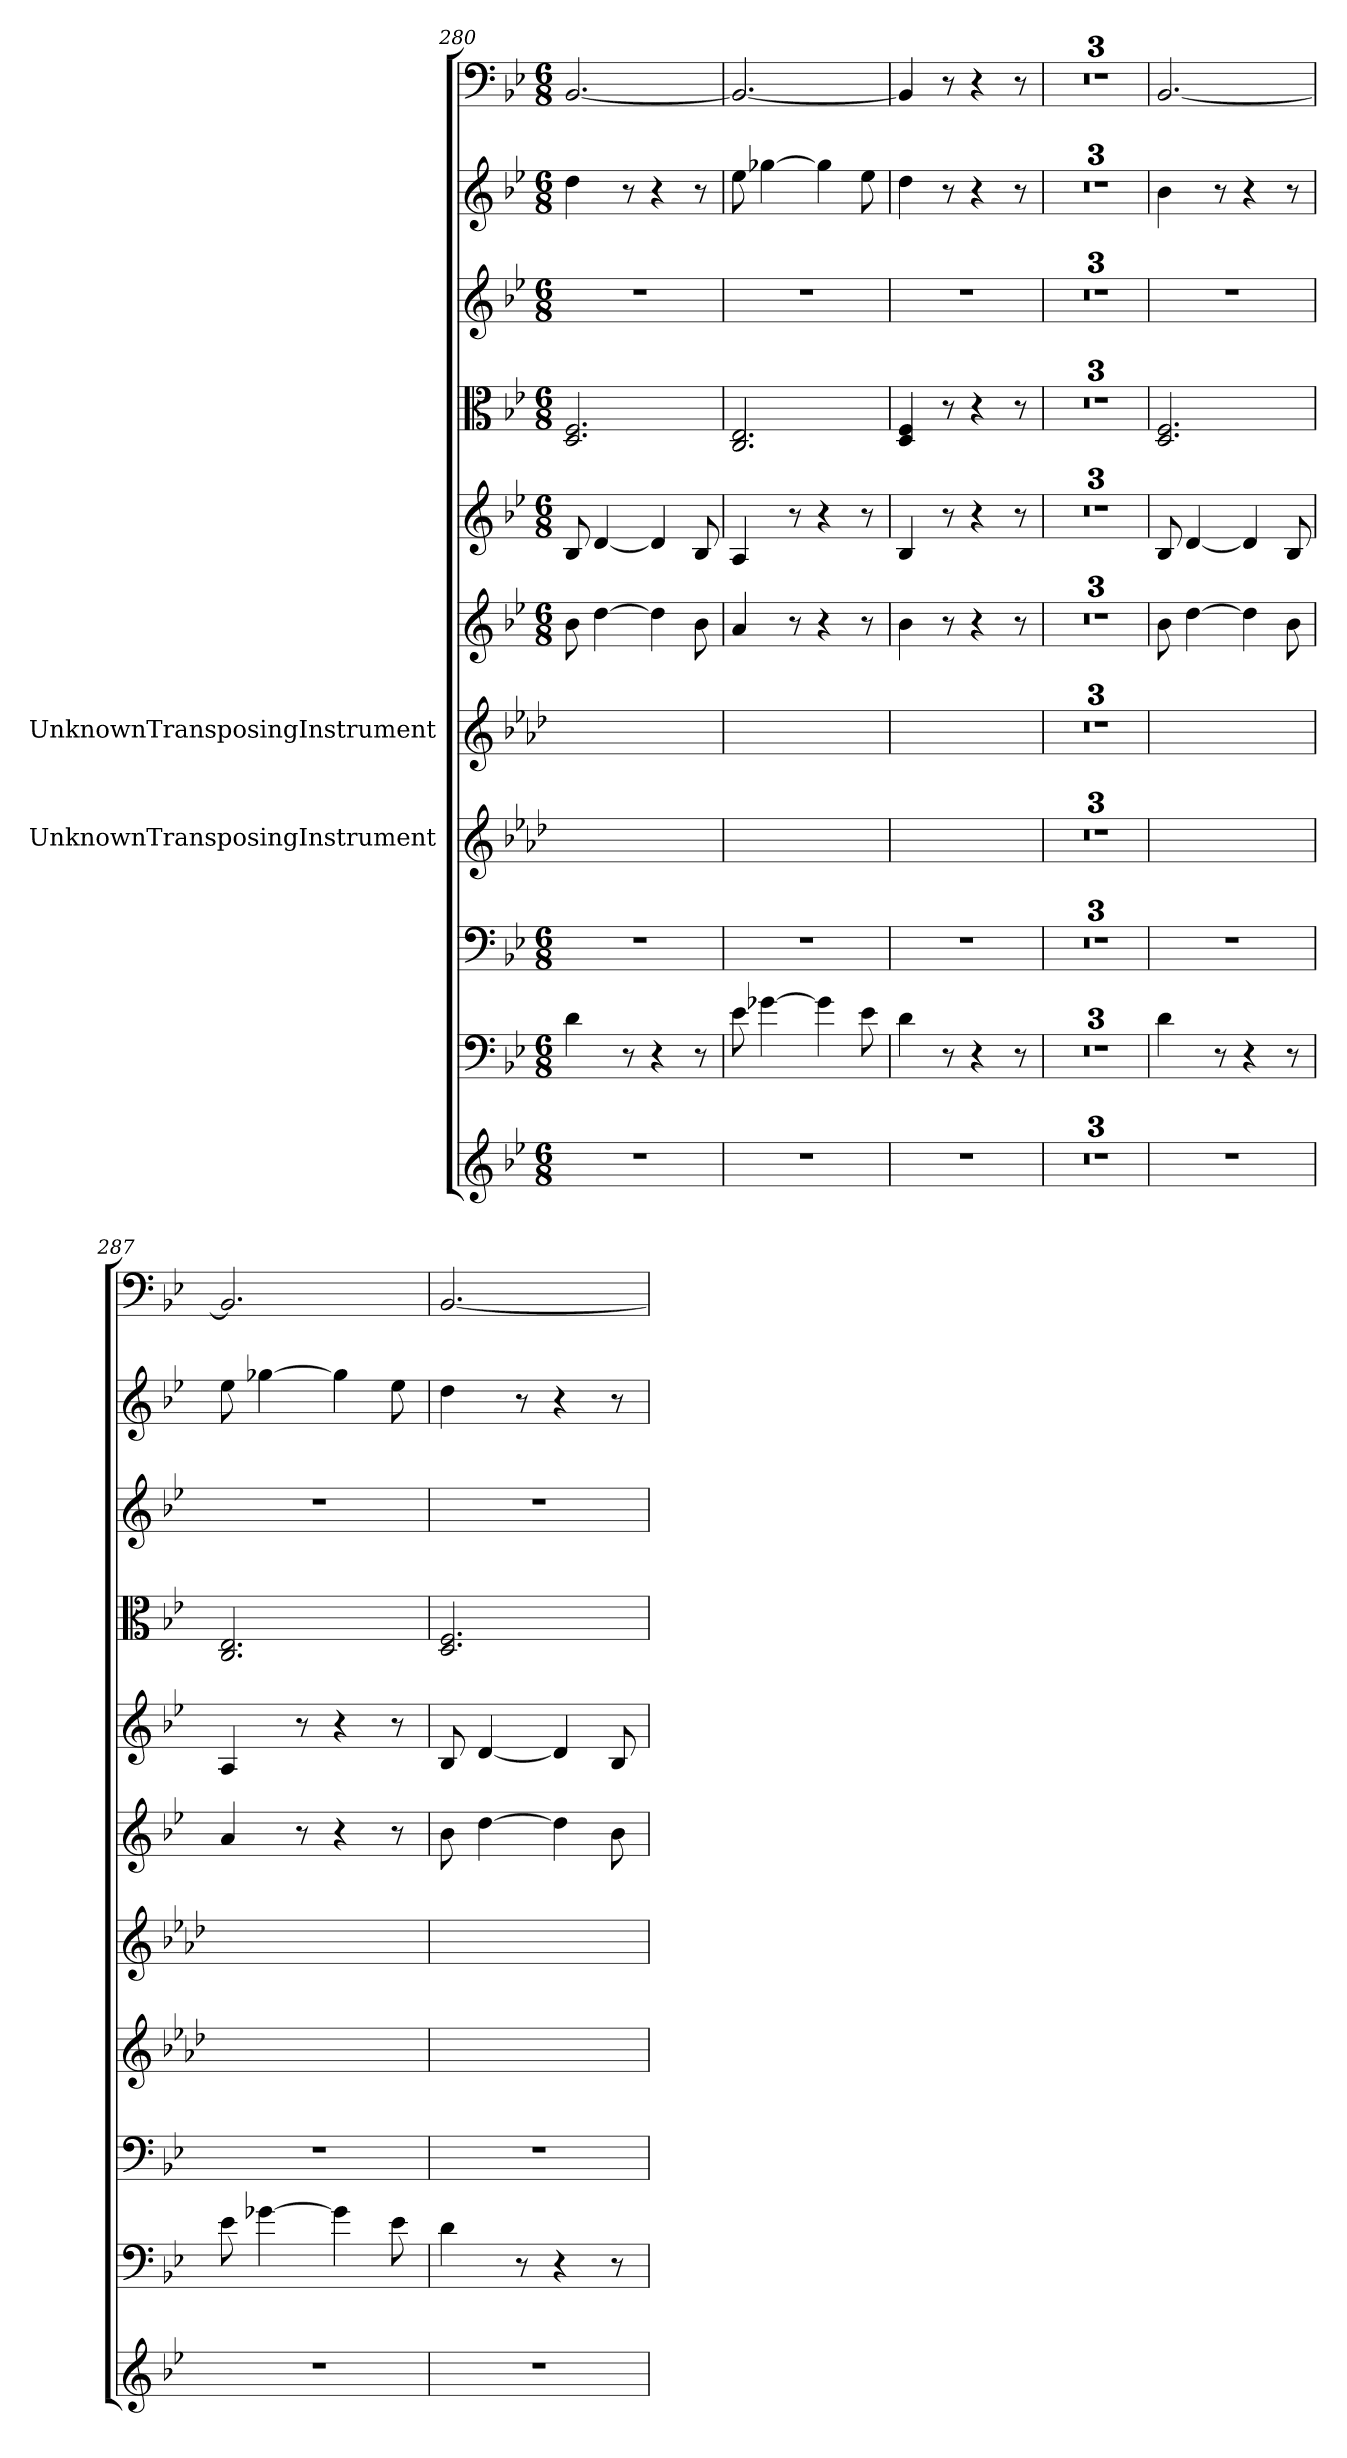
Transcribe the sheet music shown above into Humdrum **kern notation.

**kern	**kern	**kern	**kern	**kern	**kern	**kern	**kern	**kern	**kern	**kern
*part11	*part10	*part9	*part8	*part7	*part6	*part5	*part4	*part3	*part2	*part1
*staff11	*staff10	*staff9	*staff8	*staff7	*staff6	*staff5	*staff4	*staff3	*staff2	*staff1
*	*	*	*I"UnknownTransposingInstrument	*I"UnknownTransposingInstrument	*	*	*	*	*	*
*clefG2	*clefF4	*clefF4	*clefG2	*clefG2	*clefG2	*clefG2	*clefC3	*clefG2	*clefG2	*clefF4
*	*	*	*ITrd-1c-2	*ITrd-1c-2	*	*	*	*	*	*
*k[b-e-]	*k[b-e-]	*k[b-e-]	*k[b-e-]	*k[b-e-]	*k[b-e-]	*k[b-e-]	*k[b-e-]	*k[b-e-]	*k[b-e-]	*k[b-e-]
*B-:	*B-:	*B-:	*	*	*B-:	*B-:	*B-:	*B-:	*B-:	*B-:
*M6/8	*M6/8	*M6/8	*	*	*M6/8	*M6/8	*M6/8	*M6/8	*M6/8	*M6/8
=280	=280	=280	=280	=280	=280	=280	=280	=280	=280	=280
2.r	4d\	2.r	2.r	2.r	8b-\	8B-/	2.D/ 2.F/	2.r	4dd\	[2.BB-/
.	.	.	.	.	[4dd\	[4d/	.	.	.	.
.	8r	.	.	.	.	.	.	.	8r	.
.	4r	.	.	.	4dd\]	4d/]	.	.	4r	.
.	8r	.	.	.	8b-\	8B-/	.	.	8r	.
=281	=281	=281	=281	=281	=281	=281	=281	=281	=281	=281
2.r	8e-\	2.r	2.r	2.r	4a/	4A/	2.C/ 2.E-/	2.r	8ee-\	2.BB-/_
.	[4g-X\	.	.	.	.	.	.	.	[4gg-X\	.
.	.	.	.	.	8r	8r	.	.	.	.
.	4g-\]	.	.	.	4r	4r	.	.	4gg-\]	.
.	8e-\	.	.	.	8r	8r	.	.	8ee-\	.
=282	=282	=282	=282	=282	=282	=282	=282	=282	=282	=282
2.r	4d\	2.r	2.r	2.r	4b-\	4B-/	4D/ 4F/	2.r	4dd\	4BB-/]
.	8r	.	.	.	8r	8r	8r	.	8r	8r
.	4r	.	.	.	4r	4r	4r	.	4r	4r
.	8r	.	.	.	8r	8r	8r	.	8r	8r
=283	=283	=283	=283	=283	=283	=283	=283	=283	=283	=283
2.r	2.r	2.r	2.r	2.r	2.r	2.r	2.r	2.r	2.r	2.r
=284	=284	=284	=284	=284	=284	=284	=284	=284	=284	=284
2.r	2.r	2.r	2.r	2.r	2.r	2.r	2.r	2.r	2.r	2.r
=285	=285	=285	=285	=285	=285	=285	=285	=285	=285	=285
2.r	2.r	2.r	2.r	2.r	2.r	2.r	2.r	2.r	2.r	2.r
=286	=286	=286	=286	=286	=286	=286	=286	=286	=286	=286
2.r	4d\	2.r	2.r	2.r	8b-\	8B-/	2.D/ 2.F/	2.r	4b-\	[2.BB-/
.	.	.	.	.	[4dd\	[4d/	.	.	.	.
.	8r	.	.	.	.	.	.	.	8r	.
.	4r	.	.	.	4dd\]	4d/]	.	.	4r	.
.	8r	.	.	.	8b-\	8B-/	.	.	8r	.
=287	=287	=287	=287	=287	=287	=287	=287	=287	=287	=287
2.r	8e-\	2.r	2.r	2.r	4a/	4A/	2.C/ 2.E-/	2.r	8ee-\	2.BB-/]
.	[4g-X\	.	.	.	.	.	.	.	[4gg-X\	.
.	.	.	.	.	8r	8r	.	.	.	.
.	4g-\]	.	.	.	4r	4r	.	.	4gg-\]	.
.	8e-\	.	.	.	8r	8r	.	.	8ee-\	.
=288	=288	=288	=288	=288	=288	=288	=288	=288	=288	=288
2.r	4d\	2.r	2.r	2.r	8b-\	8B-/	2.D/ 2.F/	2.r	4dd\	[2.BB-/
.	.	.	.	.	[4dd\	[4d/	.	.	.	.
.	8r	.	.	.	.	.	.	.	8r	.
.	4r	.	.	.	4dd\]	4d/]	.	.	4r	.
.	8r	.	.	.	8b-\	8B-/	.	.	8r	.
=	=	=	=	=	=	=	=	=	=	=
*-	*-	*-	*-	*-	*-	*-	*-	*-	*-	*-
